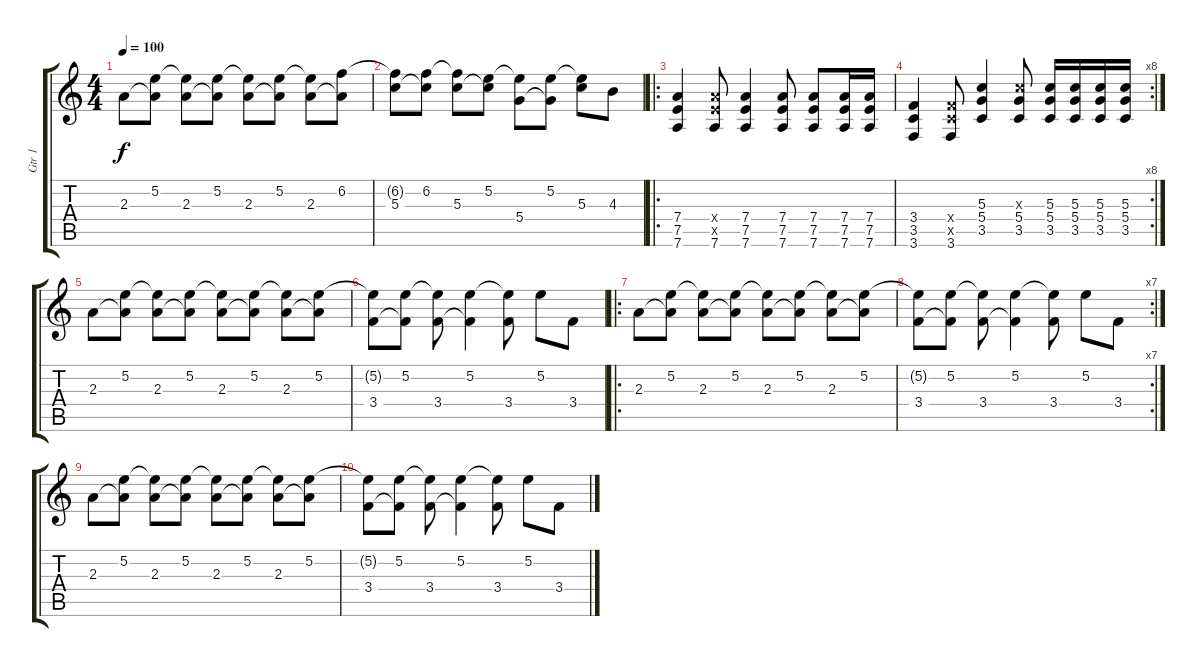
\track ("Gtr 1" "Gtr 1") {instrument acousticguitarsteel}
\staff {score tabs}
\tuning (E4 B3 G3 D3 A2 D2) {hide}
\ts (4 4)
\tempo 100
\clef g2
\ks c
2.3.8{dy f} (5.2 2.3{t}).8 (5.2{t} 2.3).8 (5.2 2.3{t}).8 (5.2{t} 2.3).8 (5.2 2.3{t}).8 (5.2{t} 2.3).8 (6.2 2.3{t}).8 |
(6.2{t} 5.3).8 (6.2 5.3{t}).8 (6.2{t} 5.3).8 (5.2 5.3{t}).8 (5.2{t} 5.4).8 (5.2 5.4{t}).8 (5.2{t} 5.3).8 4.3.8 |
\ro
(7.4 7.5 7.6).4{volume 14 instrument overdrivenguitar} (7.4{x} 7.5{x} 7.6).8 (7.4 7.5 7.6).4 (7.4 7.5 7.6).8 (7.4 7.5 7.6).8 (7.4 7.5 7.6).16 (7.4 7.5 7.6).16 |
\rc 8
(3.4 3.5 3.6).4 (3.4{x} 3.5{x} 3.6).8 (5.3 5.4 3.5).4 (5.3{x} 5.4 3.5).8 (5.3 5.4 3.5).16 (5.3 5.4 3.5).16 (5.3 5.4 3.5).16 (5.3 5.4 3.5).16 |
2.3.8{volume 9 instrument acousticguitarsteel} (5.2 2.3{t}).8 (5.2{t} 2.3).8 (5.2 2.3{t}).8 (5.2{t} 2.3).8 (5.2 2.3{t}).8 (5.2{t} 2.3).8 (5.2 2.3{t}).8 |
(5.2{t} 3.4).8 (5.2 3.4{t}).8 (5.2{t} 3.4).8 (5.2 3.4{t}).4 (5.2{t} 3.4).8 5.2.8 3.4.8 |
\ro
2.3.8 (5.2 2.3{t}).8 (5.2{t} 2.3).8 (5.2 2.3{t}).8 (5.2{t} 2.3).8 (5.2 2.3{t}).8 (5.2{t} 2.3).8 (5.2 2.3{t}).8 |
\rc 7
(5.2{t} 3.4).8 (5.2 3.4{t}).8 (5.2{t} 3.4).8 (5.2 3.4{t}).4 (5.2{t} 3.4).8 5.2.8 3.4.8 |
2.3.8{volume 3} (5.2 2.3{t}).8 (5.2{t} 2.3).8 (5.2 2.3{t}).8 (5.2{t} 2.3).8 (5.2 2.3{t}).8 (5.2{t} 2.3).8 (5.2 2.3{t}).8 |
(5.2{t} 3.4).8 (5.2 3.4{t}).8 (5.2{t} 3.4).8 (5.2 3.4{t}).4 (5.2{t} 3.4).8 5.2.8 3.4.8
